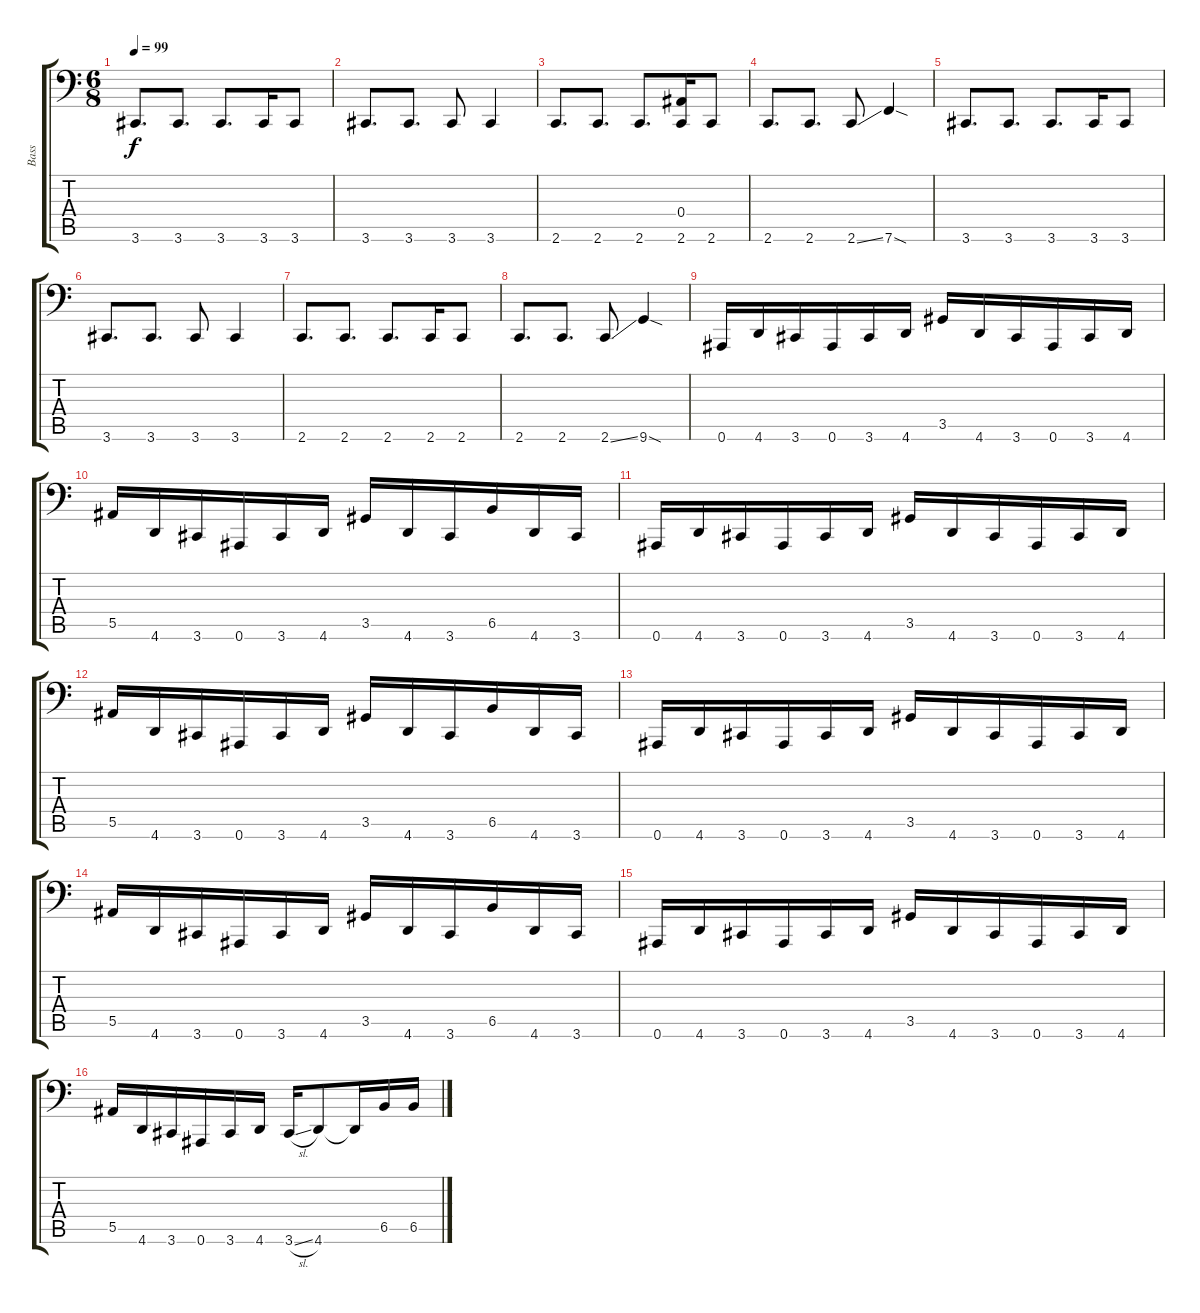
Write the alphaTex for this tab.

\track ("Bass" "Bass") {instrument electricbasspick}
\staff {score tabs}
\tuning (C3 G2 Eb2 Bb1 F1 Bb0) {hide}
\ts (6 8)
\tempo 99
\clef f4
\ks c
3.6.8{d dy f} 3.6.8{d} 3.6.8{d} 3.6.16 3.6.8 |
3.6.8{d} 3.6.8{d} 3.6.8 3.6.4 |
2.6.8{d} 2.6.8{d} 2.6.8{d} (0.4 2.6).16 2.6.8 |
2.6.8{d} 2.6.8{d} 2.6{ss}.8 7.6{sod}.4 |
3.6.8{d} 3.6.8{d} 3.6.8{d} 3.6.16 3.6.8 |
3.6.8{d} 3.6.8{d} 3.6.8 3.6.4 |
2.6.8{d} 2.6.8{d} 2.6.8{d} 2.6.16 2.6.8 |
2.6.8{d} 2.6.8{d} 2.6{ss}.8 9.6{sod}.4 |
0.6.16 4.6.16 3.6.16 0.6.16 3.6.16 4.6.16 3.5.16 4.6.16 3.6.16 0.6.16 3.6.16 4.6.16 |
5.5.16 4.6.16 3.6.16 0.6.16 3.6.16 4.6.16 3.5.16 4.6.16 3.6.16 6.5.16 4.6.16 3.6.16 |
0.6.16 4.6.16 3.6.16 0.6.16 3.6.16 4.6.16 3.5.16 4.6.16 3.6.16 0.6.16 3.6.16 4.6.16 |
5.5.16 4.6.16 3.6.16 0.6.16 3.6.16 4.6.16 3.5.16 4.6.16 3.6.16 6.5.16 4.6.16 3.6.16 |
0.6.16 4.6.16 3.6.16 0.6.16 3.6.16 4.6.16 3.5.16 4.6.16 3.6.16 0.6.16 3.6.16 4.6.16 |
5.5.16 4.6.16 3.6.16 0.6.16 3.6.16 4.6.16 3.5.16 4.6.16 3.6.16 6.5.16 4.6.16 3.6.16 |
0.6.16 4.6.16 3.6.16 0.6.16 3.6.16 4.6.16 3.5.16 4.6.16 3.6.16 0.6.16 3.6.16 4.6.16 |
5.5.16 4.6.16 3.6.16 0.6.16 3.6.16 4.6.16 3.6{sl}.16 4.6.8 4.6{t}.16 6.5.16 6.5.16
